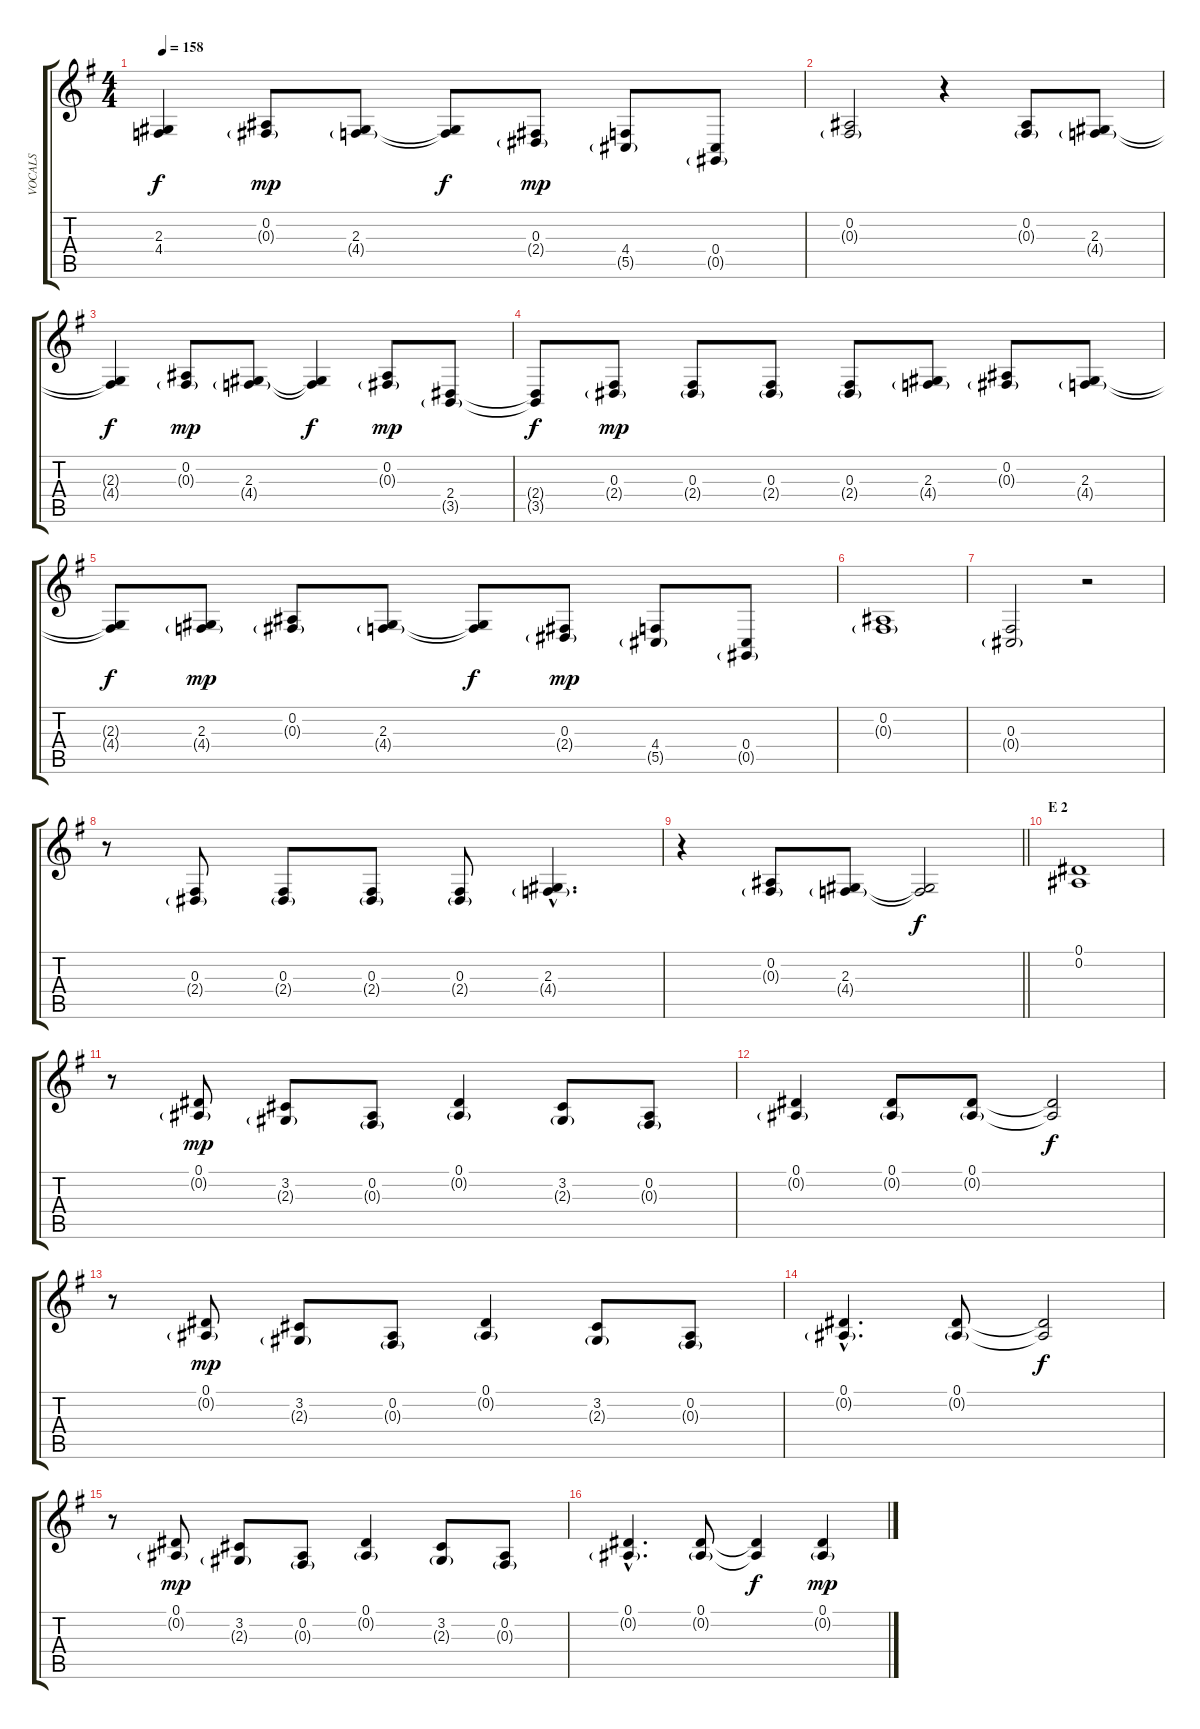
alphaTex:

\track ("VOCALS" "VOCALS") {instrument oboe}
\staff {score tabs}
\tuning (Eb4 Bb3 Gb3 Db3 Ab2 Eb2) {hide}
\ts (4 4)
\tempo 158
\clef g2
\ks g
(2.3{t} 4.4{t}).4{dy f} (0.2 0.3{g}).8{dy mp} (2.3 4.4{g}).8 (2.3{t} 4.4{t}).8{dy f} (0.3 2.4{g}).8{dy mp} (4.4 5.5{g}).8 (0.4 0.5{g}).8 |
(0.2 0.3{g}).2 r.4 (0.2 0.3{g}).8 (2.3 4.4{g}).8 |
(2.3{t} 4.4{t}).4{dy f} (0.2 0.3{g}).8{dy mp} (2.3 4.4{g}).8 (2.3{t} 4.4{t}).4{dy f} (0.2 0.3{g}).8{dy mp} (2.4 3.5{g}).8 |
(2.4{t} 3.5{t}).8{dy f} (0.3 2.4{g}).8{dy mp} (0.3 2.4{g}).8 (0.3 2.4{g}).8 (0.3 2.4{g}).8 (2.3 4.4{g}).8 (0.2 0.3{g}).8 (2.3 4.4{g}).8 |
(2.3{t} 4.4{t}).8{dy f} (2.3 4.4{g}).8{dy mp} (0.2 0.3{g}).8 (2.3 4.4{g}).8 (2.3{t} 4.4{t}).8{dy f} (0.3 2.4{g}).8{dy mp} (4.4 5.5{g}).8 (0.4 0.5{g}).8 |
(0.2 0.3{g}).1 |
(0.3 0.4{g}).2 r.2 |
r.8 (0.3 2.4{g}).8 (0.3 2.4{g}).8 (0.3 2.4{g}).8 (0.3 2.4{g}).8 (2.3{hac} 4.4{g hac}).4{d} |
\barLineRight lightlight
r.4 (0.2 0.3{g}).8 (2.3 4.4{g}).8 (2.3{t} 4.4{t}).2{dy f} |
\section ("" "E 2")
(0.1 0.2).1 |
r.8 (0.1 0.2{g}).8{dy mp} (3.2 2.3{g}).8 (0.2 0.3{g}).8 (0.1 0.2{g}).4 (3.2 2.3{g}).8 (0.2 0.3{g}).8 |
(0.1 0.2{g}).4 (0.1 0.2{g}).8 (0.1 0.2{g}).8 (0.1{t} 0.2{t}).2{dy f} |
r.8 (0.1 0.2{g}).8{dy mp} (3.2 2.3{g}).8 (0.2 0.3{g}).8 (0.1 0.2{g}).4 (3.2 2.3{g}).8 (0.2 0.3{g}).8 |
(0.1{hac} 0.2{g hac}).4{d} (0.1 0.2{g}).8 (0.1{t} 0.2{t}).2{dy f} |
r.8 (0.1 0.2{g}).8{dy mp} (3.2 2.3{g}).8 (0.2 0.3{g}).8 (0.1 0.2{g}).4 (3.2 2.3{g}).8 (0.2 0.3{g}).8 |
(0.1{hac} 0.2{g hac}).4{d} (0.1 0.2{g}).8 (0.1{t} 0.2{t}).4{dy f} (0.1 0.2{g}).4{dy mp}
